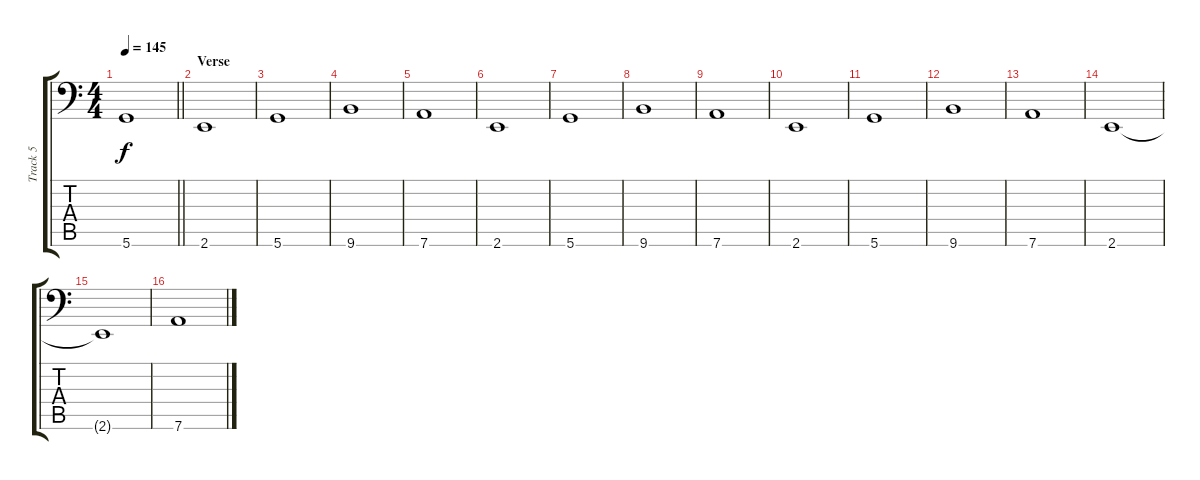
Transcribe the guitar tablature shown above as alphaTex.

\track ("Track 5" "Track 5") {instrument synthbass2}
\staff {score tabs}
\tuning (E4 B3 G3 D2 A2 D1) {hide}
\ts (4 4)
\tempo 145
\clef f4
\barLineRight lightlight
\ks c
5.6{t}.1{dy f} |
\section ("" "Verse")
2.6.1 |
5.6.1 |
9.6.1 |
7.6.1 |
2.6.1 |
5.6.1 |
9.6.1 |
7.6.1 |
2.6.1 |
5.6.1 |
9.6.1 |
7.6.1 |
2.6.1 |
2.6{t}.1 |
7.6.1
